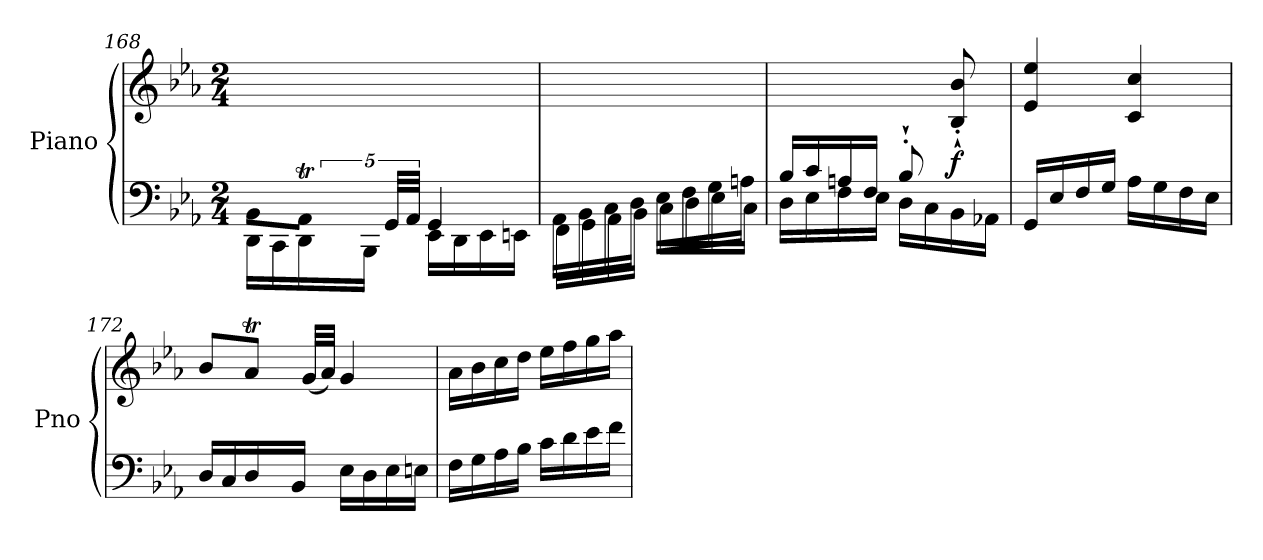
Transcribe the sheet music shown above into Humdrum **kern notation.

**kern	**kern	**dynam
*part1	*part1	*part1
*staff2	*staff1	*staff1/2
*I"Piano	*	*
*I'Pno	*	*
*clefF4	*clefG2	*
*k[b-e-a-]	*k[b-e-a-]	*
*M2/4	*M2/4	*
=168	=168	=168
*^	*	*
*	*^	*	*
8BB-\L	10.ryy	16DD\LL	8ryy	.
.	.	16CC\	.	.
*	*	*	*Xtuplet	*
8AA-T\J	.	16DD\	40ryy	.
.	40BB-yy	.	20%7ryy	.
.	40AA-yy	.	.	.
.	.	16BBB-\JJ	.	.
.	40GG/LL	.	.	.
.	40AA-/JJ	.	.	.
4GG/	4ryy	16EE-\LL	.	.
.	.	16DD\	.	.
.	.	16EE-\	.	.
.	.	16EEn\JJ	.	.
=169	=169	=169	=169	=169
!	!	!	!	!LO:DY:b
*	*v	*v	*	*
16AA-\LL	16FF\LL	2ryy	other-dynamics
16BB-\	16GG\	.	.
16C\	16AA-\	.	.
16D\JJ	16BB-\JJ	.	.
16E-\LL	16C\LL	.	.
16F\	16D\	.	.
16G\	16E-\	.	.
16An\JJ	16C\JJ	.	.
!!LO:LB:g=z
=170	=170	=170	=170
16B-/LL	16D\LL	4.ryy	.
16c/	16E-\	.	.
16An/	16F\	.	.
16F/JJ	16E-\JJ	.	.
8B-`'/	16D\LL	.	.
.	16C\	.	.
!	!	!	!LO:DY:b
8ryy	16BB-\	8B-/`' 8b-/`'	f
.	16AA-X\JJ	.	.
*v	*v	*	*
=171	=171	=171
16GG/LL	4e-/ 4ee-/	.
16E-/	.	.
16F/	.	.
16G/JJ	.	.
16A-\LL	4c/ 4cc/	.
16G\	.	.
16F\	.	.
16E-\JJ	.	.
!!LO:LB:g=z
=172	=172	=172
*	*^	*
16D/LL	8b-/L	8ryy	.
16C/	.	.	.
16D/	8a-T/J	40ryy	.
.	.	40b-yy	.
.	.	40a-yy	.
16BB-/JJ	.	.	.
.	.	(40g/LL	.
.	.	40a-/JJ)	.
16E-\LL	4g/	4ryy	.
16D\	.	.	.
16E-\	.	.	.
16En\JJ	.	.	.
*	*v	*v	*
=173	=173	=173
16F\LL	16a-\LL	.
16G\	16b-\	.
16A-\	16cc\	.
16B-\JJ	16dd\JJ	.
16c\LL	16ee-\LL	.
16d\	16ff\	.
16e-\	16gg\	.
16f\JJ	16aa-\JJ	.
=	=	=
*-	*-	*-
